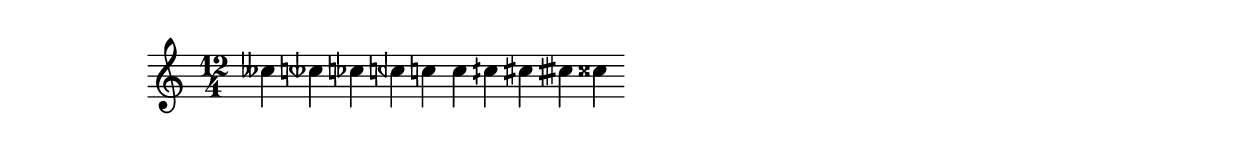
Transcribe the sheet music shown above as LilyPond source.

\header {

    texidoc = "Quarter tone notation is supported, including
    threequarters flat."
    }
\version "2.2.0"

\score {
    \notes \relative c'' {
	\time 12/4 
	ceses4
	ceseh
	ces
	ceh
	c
	c
	cih
	cis 
	cisih
	cisis
    }
    \paper { raggedright = ##t }
}
